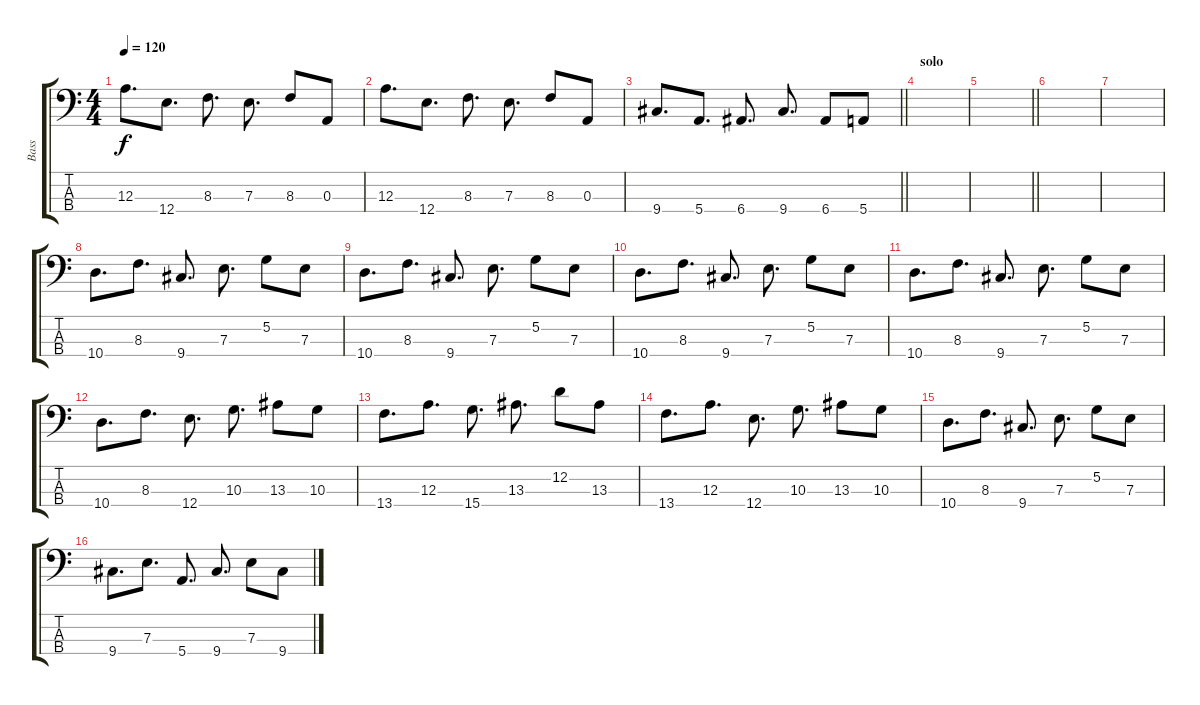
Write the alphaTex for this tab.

\track ("Bass" "Bass") {instrument electricbassfinger}
\staff {score tabs}
\tuning (G2 D2 A1 E1) {hide}
\ts (4 4)
\tempo 120
\clef f4
\ks c
12.3.8{d dy f} 12.4.8{d} 8.3.8{d} 7.3.8{d} 8.3.8 0.3.8 |
12.3.8{d} 12.4.8{d} 8.3.8{d} 7.3.8{d} 8.3.8 0.3.8 |
\barLineRight lightlight
9.4.8{d} 5.4.8{d} 6.4.8{d} 9.4.8{d} 6.4.8 5.4.8 |
\section ("" "solo")
|
\barLineRight lightlight
|
|
|
10.4.8{d} 8.3.8{d} 9.4.8{d} 7.3.8{d} 5.2.8 7.3.8 |
10.4.8{d} 8.3.8{d} 9.4.8{d} 7.3.8{d} 5.2.8 7.3.8 |
10.4.8{d} 8.3.8{d} 9.4.8{d} 7.3.8{d} 5.2.8 7.3.8 |
10.4.8{d} 8.3.8{d} 9.4.8{d} 7.3.8{d} 5.2.8 7.3.8 |
10.4.8{d} 8.3.8{d} 12.4.8{d} 10.3.8{d} 13.3.8 10.3.8 |
13.4.8{d} 12.3.8{d} 15.4.8{d} 13.3.8{d} 12.2.8 13.3.8 |
13.4.8{d} 12.3.8{d} 12.4.8{d} 10.3.8{d} 13.3.8 10.3.8 |
10.4.8{d} 8.3.8{d} 9.4.8{d} 7.3.8{d} 5.2.8 7.3.8 |
9.4.8{d} 7.3.8{d} 5.4.8{d} 9.4.8{d} 7.3.8 9.4.8
